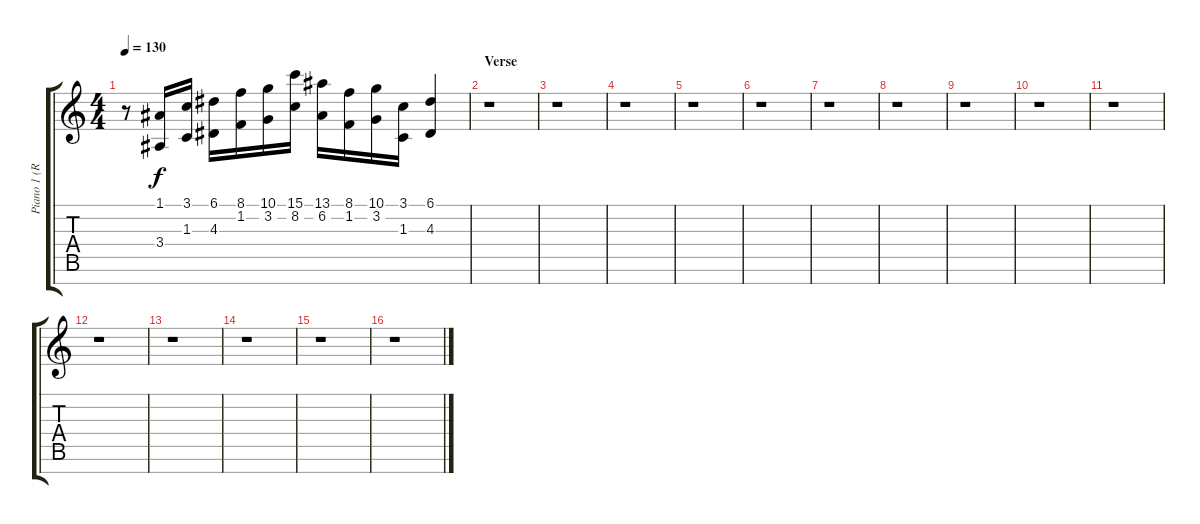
\track ("Piano 1 (R)" "Piano 1 (R") {instrument electricgrandpiano}
\staff {score tabs}
\tuning (A4 E4 B3 G3 D3 A2 E2) {hide}
\ts (4 4)
\tempo 130
\clef g2
\ks c
r.8{dy f} (1.1 3.4).16 (3.1 1.3).16 (6.1 4.3).16 (8.1 1.2).16 (10.1 3.2).16 (15.1 8.2).16 (13.1 6.2).16 (8.1 1.2).16 (10.1 3.2).16 (3.1 1.3).16 (6.1 4.3).4 |
\section ("" "Verse")
r.1 |
r.1 |
r.1 |
r.1 |
r.1 |
r.1 |
r.1 |
r.1 |
r.1 |
r.1 |
r.1 |
r.1 |
r.1 |
r.1 |
r.1
